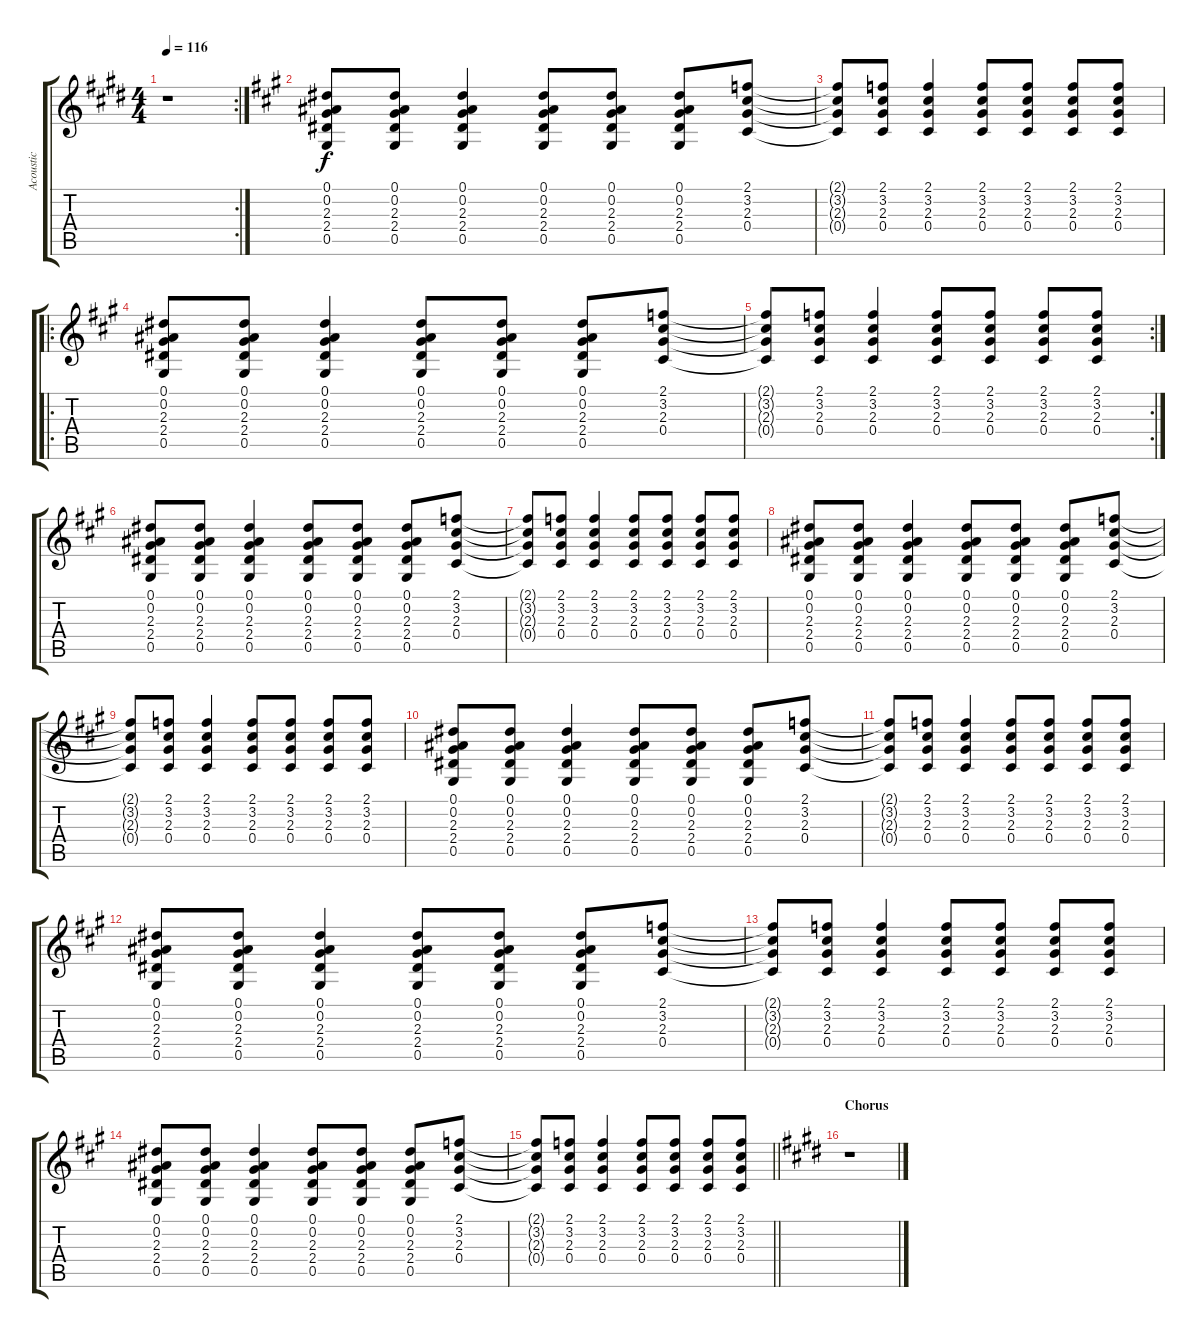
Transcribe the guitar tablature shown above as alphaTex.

\track ("Acoustic" "Acoustic") {instrument acousticguitarnylon}
\staff {score tabs}
\tuning (Eb4 Bb3 Gb3 Db3 Ab2 Eb2) {hide}
\rc 2
\ts (4 4)
\tempo 116
\clef g2
\ks c#minor
r.1{dy f} |
\ks a
(0.1 0.2 2.3 2.4 0.5).8 (0.1 0.2 2.3 2.4 0.5).8 (0.1 0.2 2.3 2.4 0.5).4 (0.1 0.2 2.3 2.4 0.5).8 (0.1 0.2 2.3 2.4 0.5).8 (0.1 0.2 2.3 2.4 0.5).8 (2.1 3.2 2.3 0.4).8 |
(2.1{t} 3.2{t} 2.3{t} 0.4{t}).8 (2.1 3.2 2.3 0.4).8 (2.1 3.2 2.3 0.4).4 (2.1 3.2 2.3 0.4).8 (2.1 3.2 2.3 0.4).8 (2.1 3.2 2.3 0.4).8 (2.1 3.2 2.3 0.4).8 |
\ro
(0.1 0.2 2.3 2.4 0.5).8 (0.1 0.2 2.3 2.4 0.5).8 (0.1 0.2 2.3 2.4 0.5).4 (0.1 0.2 2.3 2.4 0.5).8 (0.1 0.2 2.3 2.4 0.5).8 (0.1 0.2 2.3 2.4 0.5).8 (2.1 3.2 2.3 0.4).8 |
\rc 2
(2.1{t} 3.2{t} 2.3{t} 0.4{t}).8 (2.1 3.2 2.3 0.4).8 (2.1 3.2 2.3 0.4).4 (2.1 3.2 2.3 0.4).8 (2.1 3.2 2.3 0.4).8 (2.1 3.2 2.3 0.4).8 (2.1 3.2 2.3 0.4).8 |
(0.1 0.2 2.3 2.4 0.5).8 (0.1 0.2 2.3 2.4 0.5).8 (0.1 0.2 2.3 2.4 0.5).4 (0.1 0.2 2.3 2.4 0.5).8 (0.1 0.2 2.3 2.4 0.5).8 (0.1 0.2 2.3 2.4 0.5).8 (2.1 3.2 2.3 0.4).8 |
(2.1{t} 3.2{t} 2.3{t} 0.4{t}).8 (2.1 3.2 2.3 0.4).8 (2.1 3.2 2.3 0.4).4 (2.1 3.2 2.3 0.4).8 (2.1 3.2 2.3 0.4).8 (2.1 3.2 2.3 0.4).8 (2.1 3.2 2.3 0.4).8 |
(0.1 0.2 2.3 2.4 0.5).8 (0.1 0.2 2.3 2.4 0.5).8 (0.1 0.2 2.3 2.4 0.5).4 (0.1 0.2 2.3 2.4 0.5).8 (0.1 0.2 2.3 2.4 0.5).8 (0.1 0.2 2.3 2.4 0.5).8 (2.1 3.2 2.3 0.4).8 |
(2.1{t} 3.2{t} 2.3{t} 0.4{t}).8 (2.1 3.2 2.3 0.4).8 (2.1 3.2 2.3 0.4).4 (2.1 3.2 2.3 0.4).8 (2.1 3.2 2.3 0.4).8 (2.1 3.2 2.3 0.4).8 (2.1 3.2 2.3 0.4).8 |
(0.1 0.2 2.3 2.4 0.5).8 (0.1 0.2 2.3 2.4 0.5).8 (0.1 0.2 2.3 2.4 0.5).4 (0.1 0.2 2.3 2.4 0.5).8 (0.1 0.2 2.3 2.4 0.5).8 (0.1 0.2 2.3 2.4 0.5).8 (2.1 3.2 2.3 0.4).8 |
(2.1{t} 3.2{t} 2.3{t} 0.4{t}).8 (2.1 3.2 2.3 0.4).8 (2.1 3.2 2.3 0.4).4 (2.1 3.2 2.3 0.4).8 (2.1 3.2 2.3 0.4).8 (2.1 3.2 2.3 0.4).8 (2.1 3.2 2.3 0.4).8 |
(0.1 0.2 2.3 2.4 0.5).8 (0.1 0.2 2.3 2.4 0.5).8 (0.1 0.2 2.3 2.4 0.5).4 (0.1 0.2 2.3 2.4 0.5).8 (0.1 0.2 2.3 2.4 0.5).8 (0.1 0.2 2.3 2.4 0.5).8 (2.1 3.2 2.3 0.4).8 |
(2.1{t} 3.2{t} 2.3{t} 0.4{t}).8 (2.1 3.2 2.3 0.4).8 (2.1 3.2 2.3 0.4).4 (2.1 3.2 2.3 0.4).8 (2.1 3.2 2.3 0.4).8 (2.1 3.2 2.3 0.4).8 (2.1 3.2 2.3 0.4).8 |
(0.1 0.2 2.3 2.4 0.5).8 (0.1 0.2 2.3 2.4 0.5).8 (0.1 0.2 2.3 2.4 0.5).4 (0.1 0.2 2.3 2.4 0.5).8 (0.1 0.2 2.3 2.4 0.5).8 (0.1 0.2 2.3 2.4 0.5).8 (2.1 3.2 2.3 0.4).8 |
\barLineRight lightlight
(2.1{t} 3.2{t} 2.3{t} 0.4{t}).8 (2.1 3.2 2.3 0.4).8 (2.1 3.2 2.3 0.4).4 (2.1 3.2 2.3 0.4).8 (2.1 3.2 2.3 0.4).8 (2.1 3.2 2.3 0.4).8 (2.1 3.2 2.3 0.4).8 |
\section ("" "Chorus")
\ks e
r.1
